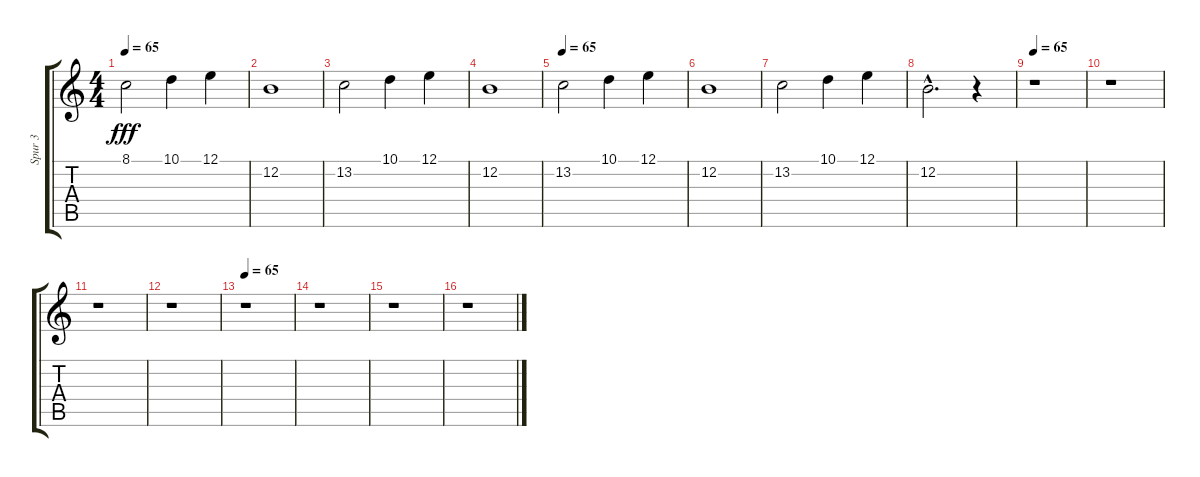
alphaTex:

\track ("Spur 3" "Spur 3") {instrument stringensemble2}
\staff {score tabs}
\tuning (E4 B3 G3 D3 A2 E2) {hide}
\ts (4 4)
\tempo 65
\clef g2
\ks c
8.1.2{dy fff instrument stringensemble2} 10.1.4{instrument stringensemble2} 12.1.4 |
12.2.1 |
13.2.2 10.1.4 12.1.4 |
12.2.1 |
\tempo 65
13.2.2 10.1.4 12.1.4 |
12.2.1 |
13.2.2 10.1.4 12.1.4 |
12.2{hac}.2{d} r.4 |
\tempo 65
r.1 |
r.1 |
r.1 |
r.1 |
\tempo 65
r.1 |
r.1 |
r.1 |
r.1
